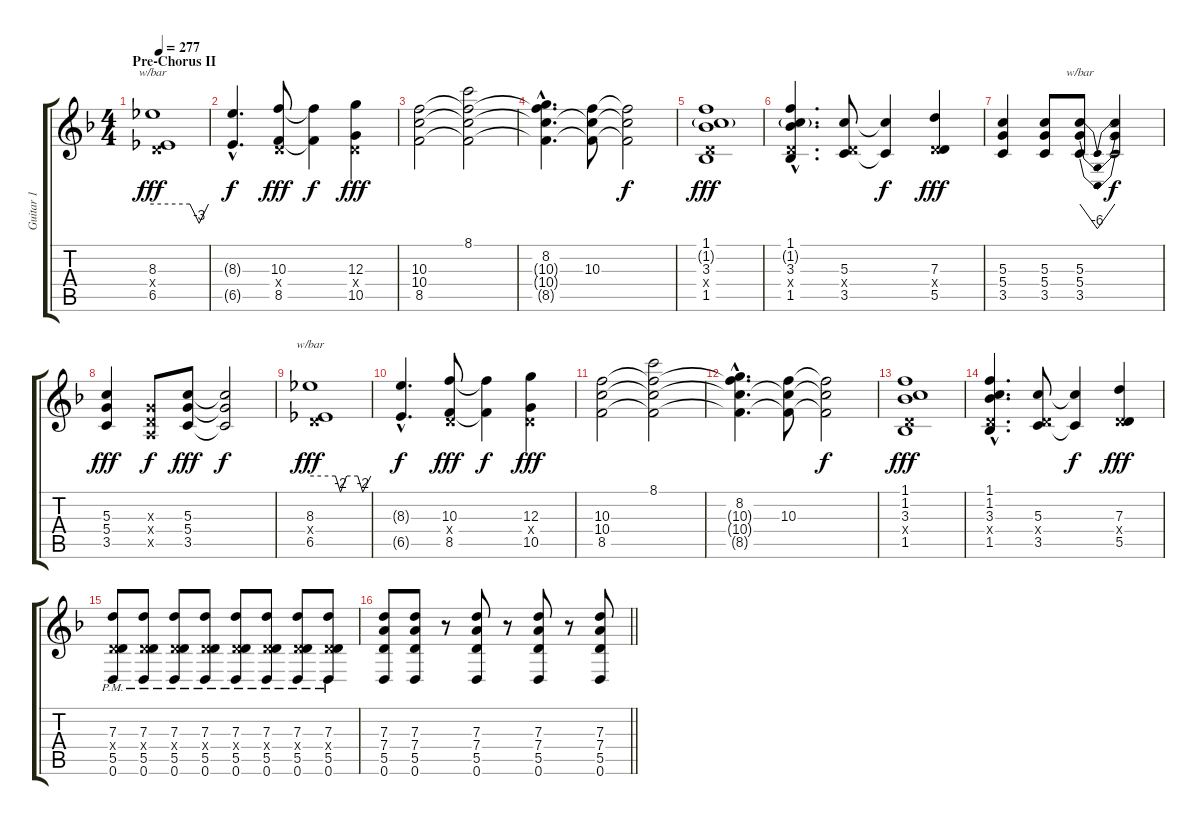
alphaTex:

\track ("Guitar 1" "Guitar 1") {instrument distortionguitar}
\staff {score tabs}
\tuning (E4 B3 G3 D3 A2 D2) {hide}
\ts (4 4)
\section ("" "Pre-Chorus II")
\tempo 277
\clef g2
\ks f
(8.3 0.4{x} 6.5).1{tbe (custom default 0 0 40 0 50 -12 60 0) dy fff} |
(8.3{hac t} 6.5{hac t}).4{d dy f} (10.3 0.4{x} 8.5).8{dy fff} (10.3{t} 8.5{t}).4{dy f} (12.3 0.4{x} 10.5).4{dy fff} |
(10.3 10.4 8.5).2 (8.1 10.3{t} 10.4{t} 8.5{t}).2 |
(8.2{hac} 10.3{hac t} 10.4{hac t} 8.5{hac t}).4{d} (10.3 10.4{t} 8.5{t}).8 (10.3{t} 10.4{t} 8.5{t}).2{dy f} |
(1.1 1.2{g} 3.3 0.4{x} 1.5).1{dy fff} |
(1.1{hac} 1.2{g hac} 3.3{hac} 0.4{hac x} 1.5{hac}).4{d} (5.3 0.4{x} 3.5).8 (5.3{t} 3.5{t}).4{dy f} (7.3 0.4{x} 5.5).4{dy fff} |
(5.3 5.4 3.5).4 (5.3 5.4 3.5).8 (5.3 5.4 3.5).8{tbe (dip default 0 0 30 -24 60 0)} (5.3{t} 5.4{t} 3.5{t}).2{dy f} |
(5.3 5.4 3.5).4{dy fff} (0.3{x} 0.4{x} 0.5{x}).8{dy f} (5.3 5.4 3.5).8{dy fff} (5.3{t} 5.4{t} 3.5{t}).2{dy f} |
(8.3 0.4{x} 6.5).1{tbe (custom default 0 0 25 0 30 -8 36 0 47 0 52 -8 60 0) dy fff} |
(8.3{hac t} 6.5{hac t}).4{d dy f} (10.3 0.4{x} 8.5).8{dy fff} (10.3{t} 8.5{t}).4{dy f} (12.3 0.4{x} 10.5).4{dy fff} |
(10.3 10.4 8.5).2 (8.1 10.3{t} 10.4{t} 8.5{t}).2 |
(8.2{hac} 10.3{hac t} 10.4{hac t} 8.5{hac t}).4{d} (10.3 10.4{t} 8.5{t}).8 (10.3{t} 10.4{t} 8.5{t}).2{dy f} |
(1.1 1.2 3.3 0.4{x} 1.5).1{dy fff} |
(1.1{hac} 1.2{hac} 3.3{hac} 0.4{hac x} 1.5{hac}).4{d} (5.3 0.4{x} 3.5).8 (5.3{t} 3.5{t}).4{dy f} (7.3 0.4{x} 5.5).4{dy fff} |
(7.3{pm} 0.4{x} 5.5{pm} 0.6{pm}).8 (7.3{pm} 0.4{x} 5.5{pm} 0.6{pm}).8 (7.3{pm} 0.4{x} 5.5{pm} 0.6{pm}).8 (7.3{pm} 0.4{x} 5.5{pm} 0.6{pm}).8 (7.3{pm} 0.4{x} 5.5{pm} 0.6{pm}).8 (7.3{pm} 0.4{x} 5.5{pm} 0.6{pm}).8 (7.3{pm} 0.4{x} 5.5{pm} 0.6{pm}).8 (7.3{pm} 0.4{x} 5.5{pm} 0.6{pm}).8 |
\barLineRight lightlight
(7.3 7.4 5.5 0.6).8 (7.3 7.4 5.5 0.6).8 r.8 (7.3 7.4 5.5 0.6).8 r.8 (7.3 7.4 5.5 0.6).8 r.8 (7.3 7.4 5.5 0.6).8
